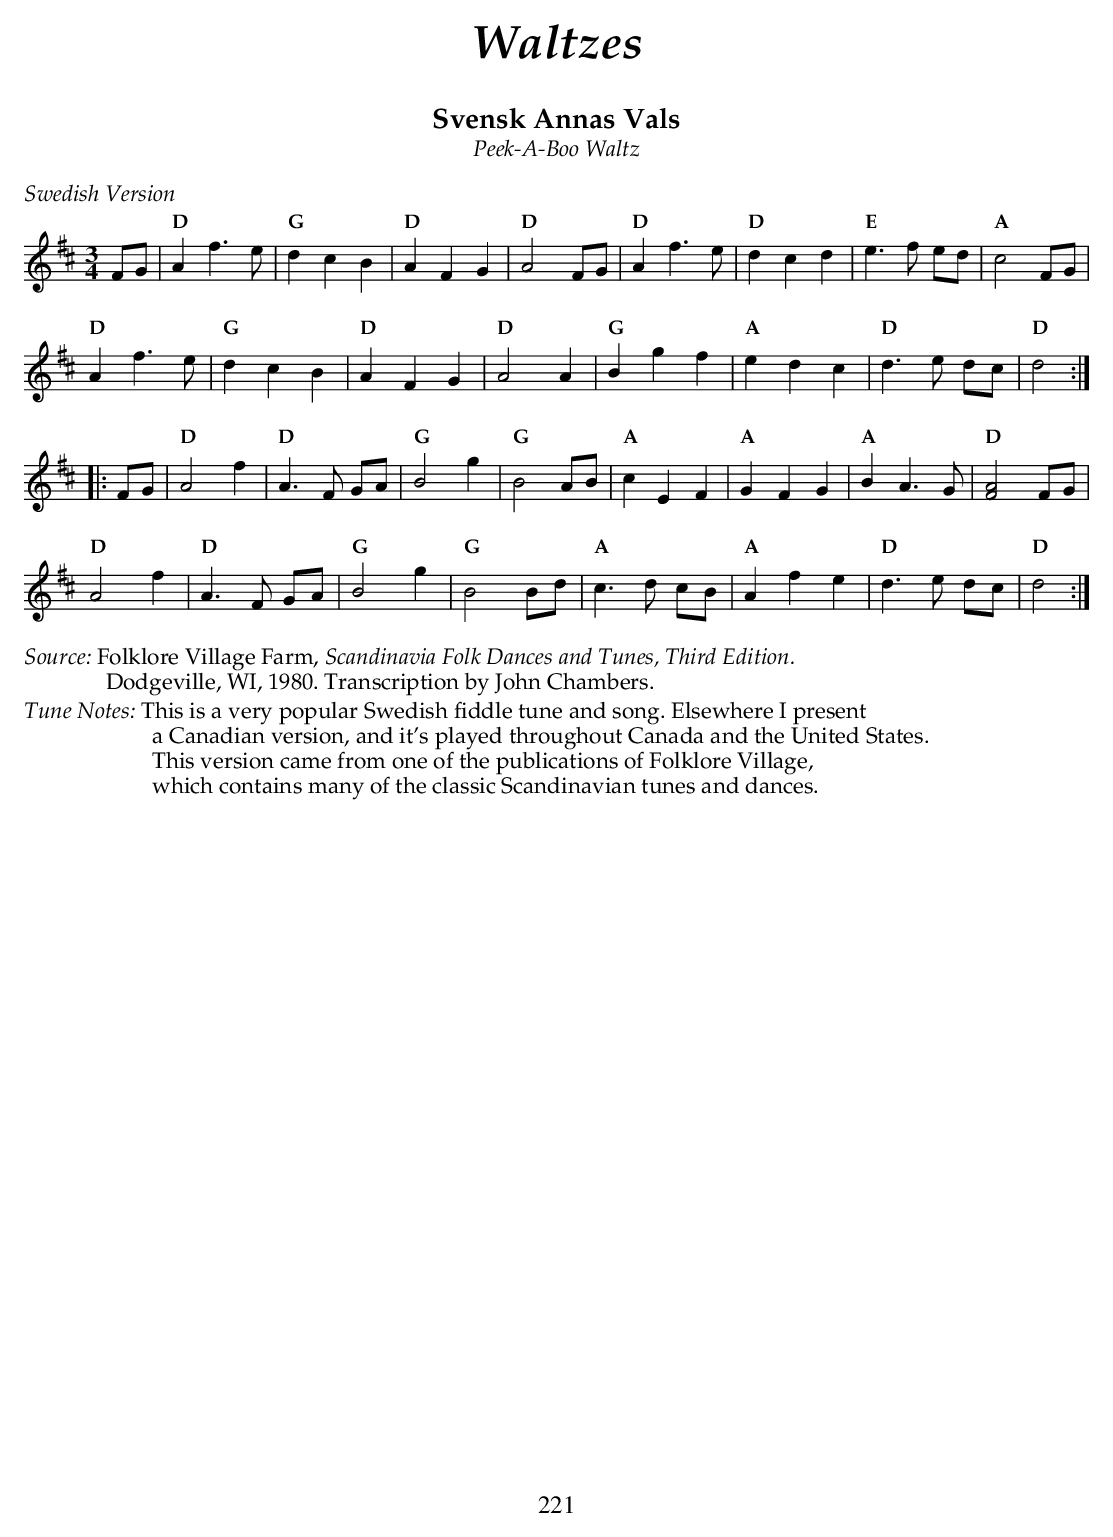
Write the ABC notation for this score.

X:1
T:Svensk Annas Vals
T:Peek-A-Boo Waltz
M:3/4
L:1/8
K:D
%%text $2Swedish Version$0
FG |\
"D" A2 f3 e  | "G" d2 c2 B2 | "D" A2 F2 G2 | "D" A4 FG |\
"D" A2 f3 e  | "D" d2 c2 d2 | "E" e3 f ed  | "A" c4 FG |
"D" A2 f3 e  | "G" d2 c2 B2 | "D" A2 F2 G2 | "D" A4 A2 |\
"G" B2 g2 f2 | "A" e2 d2 c2 | "D" d3 e dc  | "D" d4   :|
|: FG |\
"D" A4 f2    | "D" A3 F GA  | "G" B4 g2    | "G" B4 AB    |\
"A" c2 E2 F2 | "A" G2 F2 G2 | "A" B2 A3 G  | "D" [AF]4 FG |
"D" A4 f2    | "D" A3 F GA  | "G" B4 g2    | "G" B4 Bd    |\
"A" c3 d cB  | "A" A2 f2 e2 | "D" d3 e dc  | "D" d4      :|
